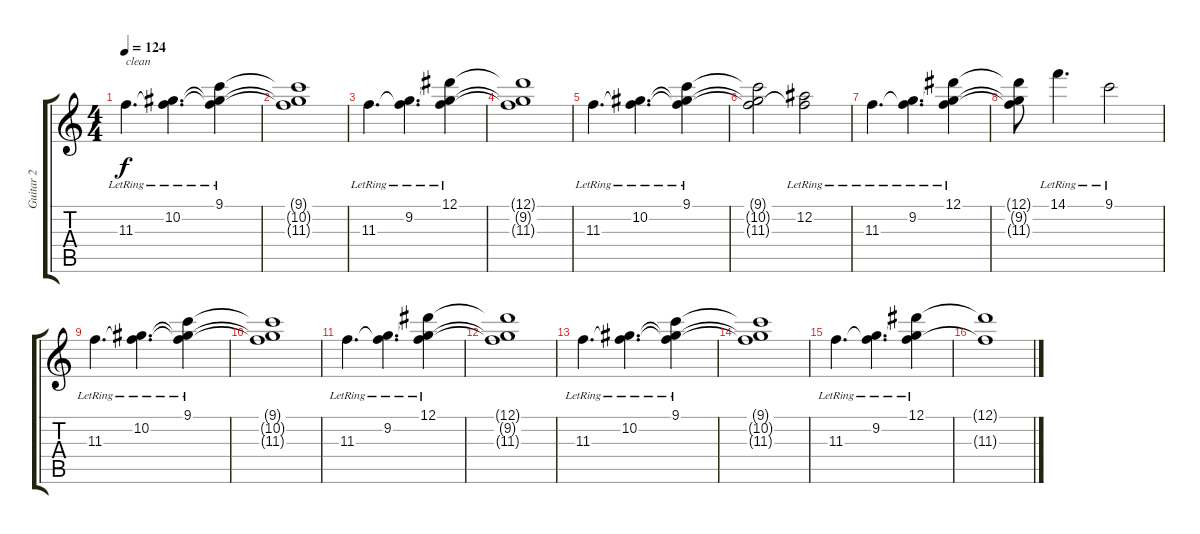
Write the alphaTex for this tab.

\track ("Guitar 2" "Guitar 2") {instrument overdrivenguitar}
\staff {score tabs}
\tuning (Eb4 Bb3 Gb3 Db3 Ab2 Db2) {hide}
\ts (4 4)
\tempo 124
\clef g2
\ks c
11.3{lr}.4{d txt "clean" dy f instrument electricguitarjazz} (10.2{lr} 11.3{t}).4{d} (9.1{lr} 10.2{t} 11.3{t}).4 |
(9.1{t} 10.2{t} 11.3{t}).1 |
11.3{lr}.4{d} (9.2{lr} 11.3{t}).4{d} (12.1{lr} 9.2{t} 11.3{t}).4 |
(12.1{t} 9.2{t} 11.3{t}).1 |
11.3{lr}.4{d} (10.2{lr} 11.3{t}).4{d} (9.1{lr} 10.2{t} 11.3{t}).4 |
(9.1{t} 10.2{t} 11.3{t}).2 (12.2{lr} 11.3{t}).2 |
11.3{lr}.4{d} (9.2{lr} 11.3{t}).4{d} (12.1{lr} 9.2{t} 11.3{t}).4 |
(12.1{t} 9.2{t} 11.3{t}).8 14.1{lr}.4{d} 9.1{lr}.2 |
11.3{lr}.4{d} (10.2{lr} 11.3{t}).4{d} (9.1{lr} 10.2{t} 11.3{t}).4 |
(9.1{t} 10.2{t} 11.3{t}).1 |
11.3{lr}.4{d} (9.2{lr} 11.3{t}).4{d} (12.1{lr} 9.2{t} 11.3{t}).4 |
(12.1{t} 9.2{t} 11.3{t}).1 |
11.3{lr}.4{d} (10.2{lr} 11.3{t}).4{d} (9.1{lr} 10.2{t} 11.3{t}).4 |
(9.1{t} 10.2{t} 11.3{t}).1 |
11.3{lr}.4{d} (9.2{lr} 11.3{t}).4{d} (12.1{lr} 9.2{t} 11.3{t}).4 |
(12.1{t} 11.3{t}).1
